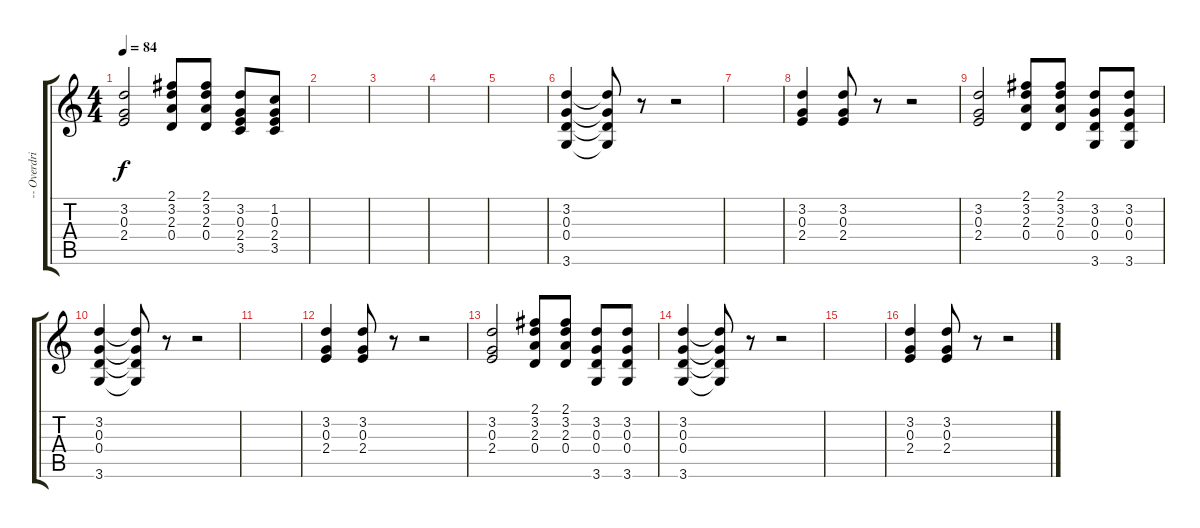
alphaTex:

\track ("-- Overdriven" "-- Overdri") {instrument overdrivenguitar}
\staff {score tabs}
\tuning (E4 B3 G3 D3 A2 E2) {hide}
\ts (4 4)
\tempo 84
\clef g2
\ks c
(3.2 0.3 2.4).2{dy f} (2.1 3.2 2.3 0.4).8 (2.1 3.2 2.3 0.4).8 (3.2 0.3 2.4 3.5).8 (1.2 0.3 2.4 3.5).8 |
|
|
|
|
(3.2 0.3 0.4 3.6).4 (3.2{t} 0.3{t} 0.4{t} 3.6{t}).8 r.8 r.2 |
|
(3.2 0.3 2.4).4 (3.2 0.3 2.4).8 r.8 r.2 |
(3.2 0.3 2.4).2 (2.1 3.2 2.3 0.4).8 (2.1 3.2 2.3 0.4).8 (3.2 0.3 0.4 3.6).8 (3.2 0.3 0.4 3.6).8 |
(3.2 0.3 0.4 3.6).4 (3.2{t} 0.3{t} 0.4{t} 3.6{t}).8 r.8 r.2 |
|
(3.2 0.3 2.4).4 (3.2 0.3 2.4).8 r.8 r.2 |
(3.2 0.3 2.4).2 (2.1 3.2 2.3 0.4).8 (2.1 3.2 2.3 0.4).8 (3.2 0.3 0.4 3.6).8 (3.2 0.3 0.4 3.6).8 |
(3.2 0.3 0.4 3.6).4 (3.2{t} 0.3{t} 0.4{t} 3.6{t}).8 r.8 r.2 |
|
(3.2 0.3 2.4).4 (3.2 0.3 2.4).8 r.8 r.2
